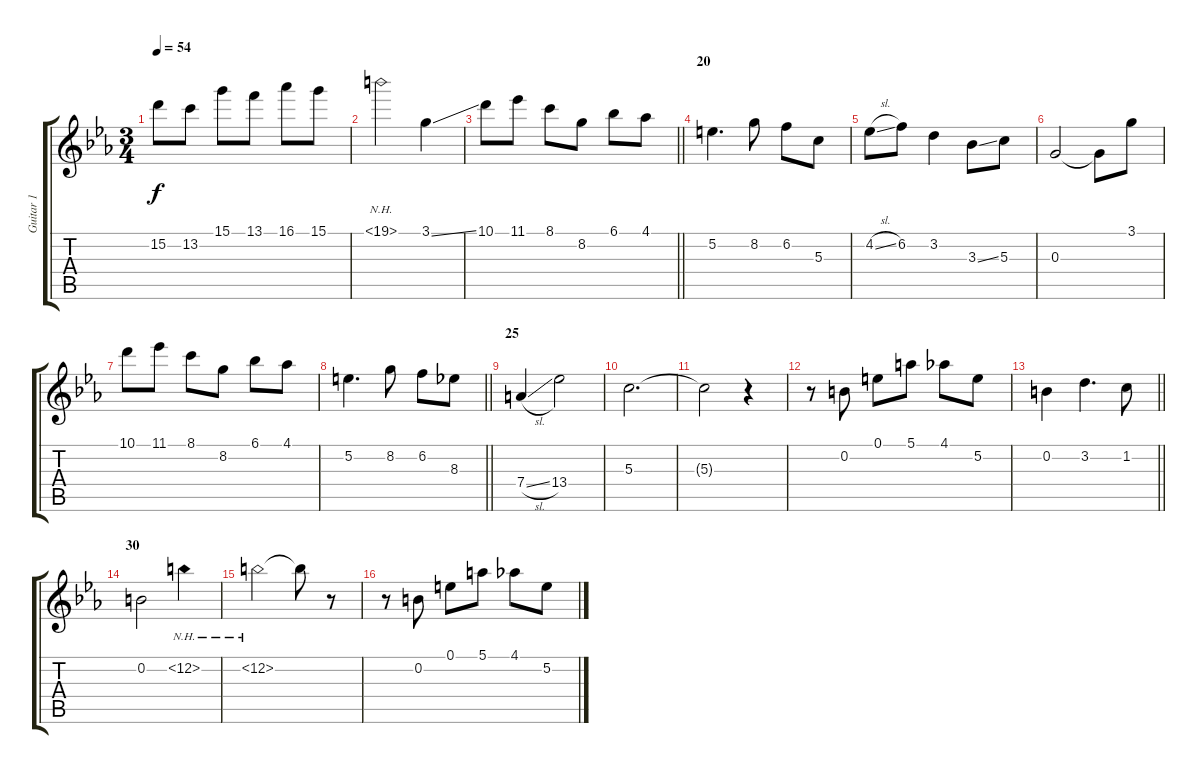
\track ("Guitar 1" "Guitar 1") {instrument acousticguitarnylon}
\staff {score tabs}
\tuning (E4 B3 G3 D3 A2 E2) {hide}
\ts (3 4)
\tempo 54
\clef g2
\ks eb
15.2.8{dy f} 13.2.8 15.1.8 13.1.8 16.1.8 15.1.8 |
19.1{nh}.2 3.1{ss}.4 |
\barLineRight lightlight
10.1.8 11.1.8 8.1.8 8.2.8 6.1.8 4.1.8 |
\section ("" "20")
5.2.4{d} 8.2.8 6.2.8 5.3.8 |
4.2{sl}.8 6.2.8 3.2.4 3.3{ss}.8 5.3.8 |
0.3.2 0.3{t}.8 3.1.8 |
10.1.8 11.1.8 8.1.8 8.2.8 6.1.8 4.1.8 |
\barLineRight lightlight
5.2.4{d} 8.2.8 6.2.8 8.3.8 |
\section ("" "25")
7.4{sl}.4 13.4.2 |
5.3.2{d} |
5.3{t}.2 r.4 |
r.8 0.2.8 0.1.8 5.1.8 4.1.8 5.2.8 |
\barLineRight lightlight
0.2.4 3.2.4{d} 1.2.8 |
\section ("" "30")
0.2.2 12.2{nh}.4 |
12.2{nh}.2 12.2{t}.8 r.8 |
r.8 0.2.8 0.1.8 5.1.8 4.1.8 5.2.8
